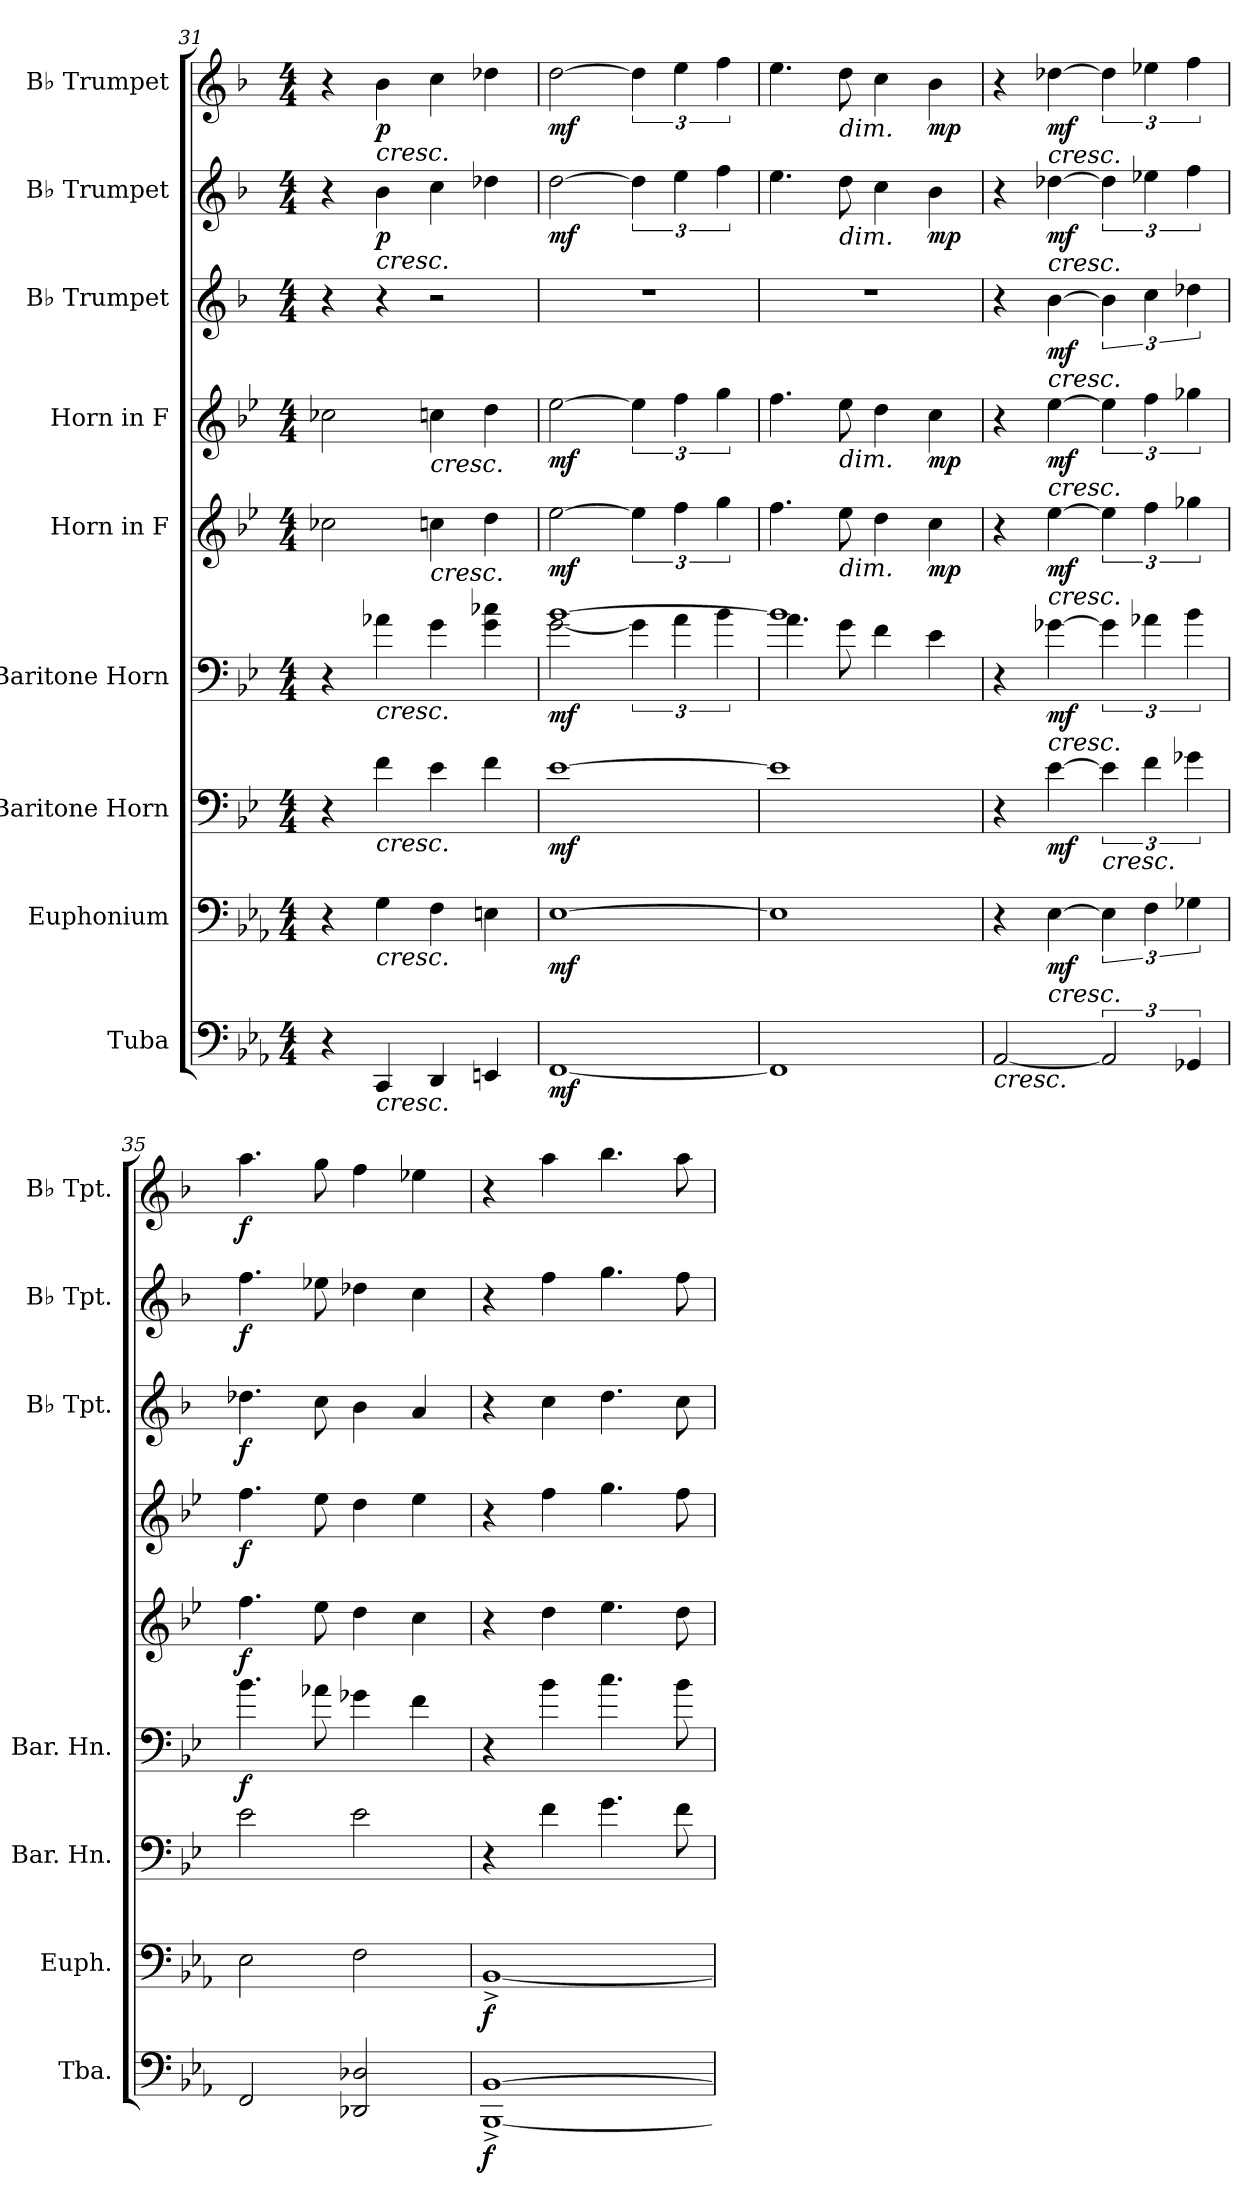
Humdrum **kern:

**kern	**dynam	**kern	**dynam	**kern	**dynam	**kern	**dynam	**kern	**dynam	**kern	**dynam	**kern	**dynam	**kern	**dynam	**kern	**dynam
*part9	*part9	*part8	*part8	*part7	*part7	*part6	*part6	*part5	*part5	*part4	*part4	*part3	*part3	*part2	*part2	*part1	*part1
*staff9	*staff9	*staff8	*staff8	*staff7	*staff7	*staff6	*staff6	*staff5	*staff5	*staff4	*staff4	*staff3	*staff3	*staff2	*staff2	*staff1	*staff1
*I"Tuba	*	*I"Euphonium	*	*I"Baritone Horn	*	*I"Baritone Horn	*	*I"Horn in F	*	*I"Horn in F	*	*I"B♭ Trumpet	*	*I"B♭ Trumpet	*	*I"B♭ Trumpet	*
*I'Tba.	*	*I'Euph.	*	*I'Bar. Hn.	*	*I'Bar. Hn.	*	*	*	*	*	*I'B♭ Tpt.	*	*I'B♭ Tpt.	*	*I'B♭ Tpt.	*
*clefF4	*	*clefF4	*	*clefF4	*	*clefF4	*	*clefG2	*	*clefG2	*	*clefG2	*	*clefG2	*	*clefG2	*
*	*	*	*	*ITrd4c7	*	*ITrd4c7	*	*ITrd4c7	*	*ITrd4c7	*	*ITrd1c2	*	*ITrd1c2	*	*ITrd1c2	*
*k[b-e-a-]	*	*k[b-e-a-]	*	*k[b-e-a-]	*	*k[b-e-a-]	*	*k[b-e-a-]	*	*k[b-e-a-]	*	*k[b-e-a-]	*	*k[b-e-a-]	*	*k[b-e-a-]	*
*M4/4	*	*M4/4	*	*M4/4	*	*M4/4	*	*M4/4	*	*M4/4	*	*M4/4	*	*M4/4	*	*M4/4	*
=31	=31	=31	=31	=31	=31	=31	=31	=31	=31	=31	=31	=31	=31	=31	=31	=31	=31
4r	.	4r	.	4r	.	4r	.	2f-X\	.	2f-X\	.	4r	.	4r	.	4r	.
!	!	!	!	!	!	!	!	!	!	!	!	!	!	!	!	!LO:TX:b:i:t=cresc.	!
!	!	!	!	!	!	!	!	!	!	!	!	!	!	!LO:TX:b:i:t=cresc.	!	!	!
!	!	!	!	!	!	!LO:TX:b:i:t=cresc.	!	!	!	!	!	!	!	!	!	!	!
!	!	!	!	!LO:TX:b:i:t=cresc.	!	!	!	!	!	!	!	!	!	!	!	!	!
!	!	!LO:TX:b:i:t=cresc.	!	!	!	!	!	!	!	!	!	!	!	!	!	!	!
!LO:TX:b:i:t=cresc.	!	!	!	!	!	!	!	!	!	!	!	!	!	!	!	!	!
!	!	!	!	!	!	!	!	!	!	!	!	!	!	!	!LO:DY:b	!	!LO:DY:b
4CC/	.	4G\	.	4B-\	.	4d-X\	.	.	.	.	.	4r	.	4a-\	p	4a-\	p
!	!	!	!	!	!	!	!	!	!	!LO:TX:b:i:t=cresc.	!	!	!	!	!	!	!
!	!	!	!	!	!	!	!	!LO:TX:b:i:t=cresc.	!	!	!	!	!	!	!	!	!
4DD/	.	4F\	.	4A-\	.	4c\	.	4fn\	.	4fn\	.	2r	.	4b-\	.	4b-\	.
4EEn/	.	4En\	.	4B-\	.	4c\ 4f-X\	.	4g\	.	4g\	.	.	.	4cc-X\	.	4cc-X\	.
=32	=32	=32	=32	=32	=32	=32	=32	=32	=32	=32	=32	=32	=32	=32	=32	=32	=32
*	*	*	*	*	*	*^	*	*	*	*	*	*	*	*	*	*	*
!	!LO:DY:b	!	!LO:DY:b	!	!LO:DY:b	!	!	!LO:DY:b	!	!LO:DY:b	!	!LO:DY:b	!	!	!	!LO:DY:b	!	!LO:DY:b
[1FF	mf	[1E-	mf	[1A-	mf	[1e-	[2c\	mf	[2a-\	mf	[2a-\	mf	1r	.	[2cc\	mf	[2cc\	mf
.	.	.	.	.	.	.	6c\]	.	6a-\]	.	6a-\]	.	.	.	6cc\]	.	6cc\]	.
.	.	.	.	.	.	.	6d\	.	6b-\	.	6b-\	.	.	.	6dd\	.	6dd\	.
.	.	.	.	.	.	.	6e-\	.	6cc\	.	6cc\	.	.	.	6ee-\	.	6ee-\	.
=33	=33	=33	=33	=33	=33	=33	=33	=33	=33	=33	=33	=33	=33	=33	=33	=33	=33	=33
1FF]	.	1E-]	.	1A-]	.	1e-]	4.d\	.	4.b-\	.	4.b-\	.	1r	.	4.dd\	.	4.dd\	.
!	!	!	!	!	!	!	!	!	!	!	!	!	!	!	!	!	!LO:TX:b:i:t=dim.	!
!	!	!	!	!	!	!	!	!	!	!	!	!	!	!	!LO:TX:b:i:t=dim.	!	!	!
!	!	!	!	!	!	!	!	!	!	!	!LO:TX:b:i:t=dim.	!	!	!	!	!	!	!
!	!	!	!	!	!	!	!	!	!LO:TX:b:i:t=dim.	!	!	!	!	!	!	!	!	!
.	.	.	.	.	.	.	8c\	.	8a-\	.	8a-\	.	.	.	8cc\	.	8cc\	.
.	.	.	.	.	.	.	4B-\	.	4g\	.	4g\	.	.	.	4b-\	.	4b-\	.
!	!	!	!	!	!	!	!	!	!	!LO:DY:b	!	!LO:DY:b	!	!	!	!LO:DY:b	!	!LO:DY:b
.	.	.	.	.	.	.	4A-\	.	4f\	mp	4f\	mp	.	.	4a-\	mp	4a-\	mp
=34	=34	=34	=34	=34	=34	=34	=34	=34	=34	=34	=34	=34	=34	=34	=34	=34	=34	=34
!LO:TX:b:i:t=cresc.	!	!	!	!	!	!	!	!	!	!	!	!	!	!	!	!	!	!
*	*	*	*	*	*	*v	*v	*	*	*	*	*	*	*	*	*	*	*
[2AA-/	.	4r	.	4r	.	4r	.	4r	.	4r	.	4r	.	4r	.	4r	.
!	!	!	!	!	!	!	!	!	!	!	!	!	!	!	!	!LO:TX:b:i:t=cresc.	!
!	!	!	!	!	!	!	!	!	!	!	!	!	!	!LO:TX:b:i:t=cresc.	!	!	!
!	!	!	!	!	!	!	!	!	!	!	!	!LO:TX:b:i:t=cresc.	!	!	!	!	!
!	!	!	!	!	!	!	!	!	!	!LO:TX:b:i:t=cresc.	!	!	!	!	!	!	!
!	!	!	!	!	!	!	!	!LO:TX:b:i:t=cresc.	!	!	!	!	!	!	!	!	!
!	!	!	!	!	!	!LO:TX:b:i:t=cresc.	!	!	!	!	!	!	!	!	!	!	!
!	!	!LO:TX:b:i:t=cresc.	!	!	!	!	!	!	!	!	!	!	!	!	!	!	!
!	!	!	!LO:DY:b	!	!LO:DY:b	!	!LO:DY:b	!	!LO:DY:b	!	!LO:DY:b	!	!LO:DY:b	!	!LO:DY:b	!	!LO:DY:b
.	.	[4E-\	mf	[4A-\	mf	[4c-X\	mf	[4a-\	mf	[4a-\	mf	[4a-\	mf	[4cc-X\	mf	[4cc-X\	mf
!	!	!	!	!LO:TX:b:i:t=cresc.	!	!	!	!	!	!	!	!	!	!	!	!	!
3AA-/]	.	6E-\]	.	6A-\]	.	6c-\]	.	6a-\]	.	6a-\]	.	6a-\]	.	6cc-\]	.	6cc-\]	.
.	.	6F\	.	6B-\	.	6d-X\	.	6b-\	.	6b-\	.	6b-\	.	6dd-X\	.	6dd-X\	.
6GG-X/	.	6G-X\	.	6c-X\	.	6e-\	.	6cc-X\	.	6cc-X\	.	6cc-X\	.	6ee-\	.	6ee-\	.
!!LO:PB:g=z
=35	=35	=35	=35	=35	=35	=35	=35	=35	=35	=35	=35	=35	=35	=35	=35	=35	=35
!	!	!	!	!	!	!	!LO:DY:b	!	!LO:DY:b	!	!LO:DY:b	!	!LO:DY:b	!	!LO:DY:b	!	!LO:DY:b
2FF/	.	2E-\	.	2A-\	.	4.e-\	f	4.b-\	f	4.b-\	f	4.cc-X\	f	4.ee-\	f	4.gg\	f
.	.	.	.	.	.	8d-X\	.	8a-\	.	8a-\	.	8b-\	.	8dd-X\	.	8ff\	.
2DD-X/ 2D-X/	.	2F\	.	2A-\	.	4c-X\	.	4g\	.	4g\	.	4a-\	.	4cc-X\	.	4ee-\	.
.	.	.	.	.	.	4B-\	.	4f\	.	4a-\	.	4g/	.	4b-\	.	4dd-X\	.
=36	=36	=36	=36	=36	=36	=36	=36	=36	=36	=36	=36	=36	=36	=36	=36	=36	=36
!	!LO:DY:b	!	!LO:DY:b	!	!	!	!	!	!	!	!	!	!	!	!	!	!
[1BBB-^ [1BB-^	f	[1BB-^	f	4r	.	4r	.	4r	.	4r	.	4r	.	4r	.	4r	.
.	.	.	.	4B-\	.	4e-\	.	4g\	.	4b-\	.	4b-\	.	4ee-\	.	4gg\	.
.	.	.	.	4.c\	.	4.f\	.	4.a-\	.	4.cc\	.	4.cc\	.	4.ff\	.	4.aa-\	.
.	.	.	.	8B-\	.	8e-\	.	8g\	.	8b-\	.	8b-\	.	8ee-\	.	8gg\	.
=	=	=	=	=	=	=	=	=	=	=	=	=	=	=	=	=	=
*-	*-	*-	*-	*-	*-	*-	*-	*-	*-	*-	*-	*-	*-	*-	*-	*-	*-
